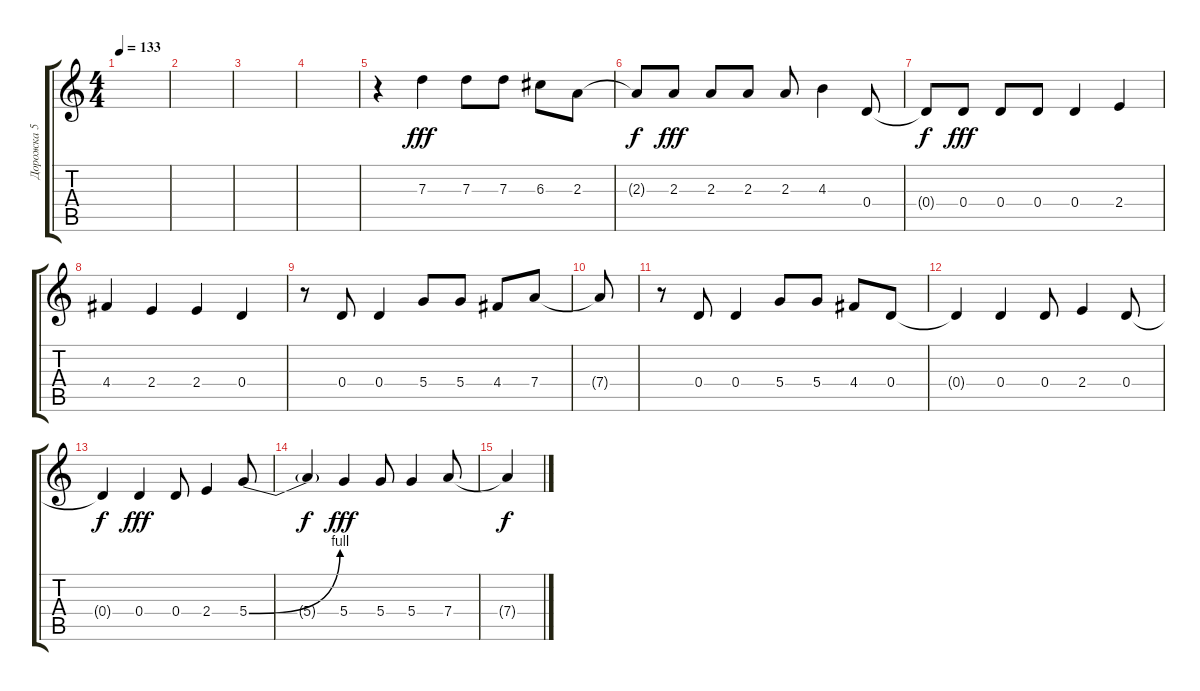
\track ("Дорожка 5" "Дорожка 5") {instrument acousticguitarsteel}
\staff {score tabs}
\tuning (E4 B3 G3 D3 A2 E2) {hide}
\ts (4 4)
\tempo 133
\clef g2
\ks c
|
|
|
|
r.4 7.3.4{dy fff} 7.3.8 7.3.8 6.3.8 2.3.8 |
2.3{t}.8{dy f} 2.3.8{dy fff} 2.3.8 2.3.8 2.3.8 4.3.4 0.4.8 |
0.4{t}.8{dy f} 0.4.8{dy fff} 0.4.8 0.4.8 0.4.4 2.4.4 |
4.4.4 2.4.4 2.4.4 0.4.4 |
r.8 0.4.8 0.4.4 5.4.8 5.4.8 4.4.8 7.4.8 |
7.4{t}.8 |
r.8 0.4.8 0.4.4 5.4.8 5.4.8 4.4.8 0.4.8 |
0.4{t}.4 0.4.4 0.4.8 2.4.4 0.4.8 |
0.4{t}.4{dy f} 0.4.4{dy fff} 0.4.8 2.4.4 5.4{be (bend 0 0 60 4)}.8 |
5.4{t}.4{dy f} 5.4.4{dy fff} 5.4.8 5.4.4 7.4.8 |
7.4{t}.4{dy f}
